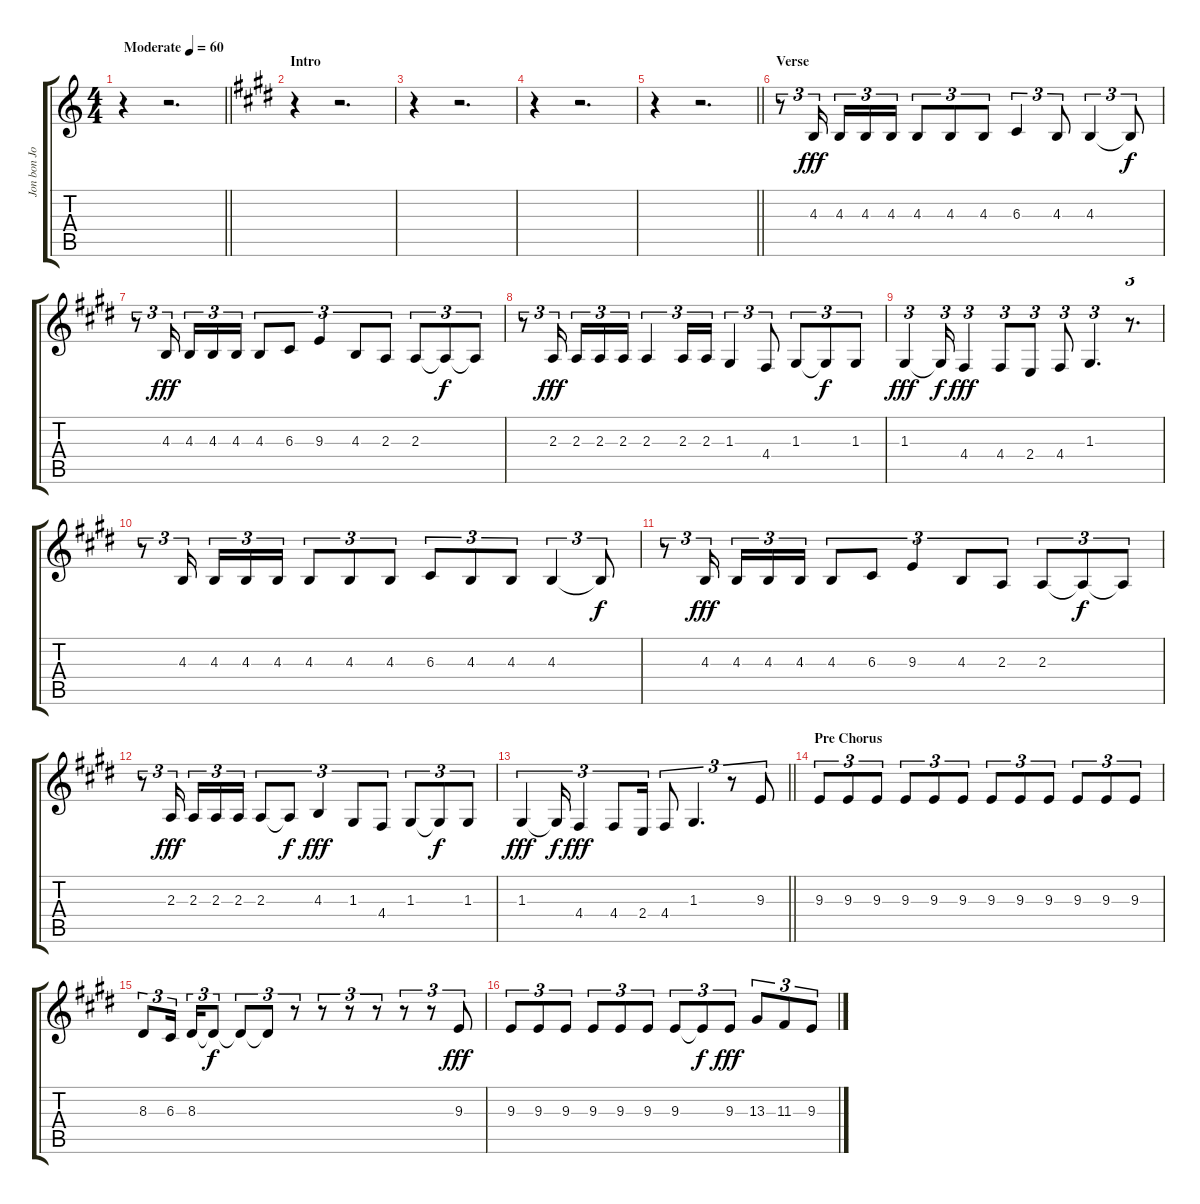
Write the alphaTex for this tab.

\track ("Jon bon Jovi" "Jon bon Jo") {instrument bassoon}
\staff {score tabs}
\tuning (E4 B3 G3 D3 A2 E2) {hide}
\ts (4 4)
\tempo (60 "Moderate")
\clef g2
\barLineRight lightlight
\ks c
r.4{dy fff instrument bassoon} r.2{d} |
\section ("" "Intro")
\ks e
r.4 r.2{d} |
r.4 r.2{d} |
r.4 r.2{d} |
\barLineRight lightlight
r.4 r.2{d} |
\section ("" "Verse")
r.8{tu (3 2)} 4.3.16{tu (3 2)} 4.3.16{tu (3 2)} 4.3.16{tu (3 2)} 4.3.16{tu (3 2)} 4.3.8{tu (3 2)} 4.3.8{tu (3 2)} 4.3.8{tu (3 2)} 6.3.4{tu (3 2)} 4.3.8{tu (3 2)} 4.3.4{tu (3 2)} 4.3{t}.8{tu (3 2) dy f} |
r.8{tu (3 2)} 4.3.16{tu (3 2) dy fff} 4.3.16{tu (3 2)} 4.3.16{tu (3 2)} 4.3.16{tu (3 2)} 4.3.8{tu (3 2)} 6.3.8{tu (3 2)} 9.3.4{tu (3 2)} 4.3.8{tu (3 2)} 2.3.8{tu (3 2)} 2.3.8{tu (3 2)} 2.3{t}.8{tu (3 2) dy f} 2.3{t}.8{tu (3 2)} |
r.8{tu (3 2)} 2.3.16{tu (3 2) dy fff} 2.3.16{tu (3 2)} 2.3.16{tu (3 2)} 2.3.16{tu (3 2)} 2.3.4{tu (3 2)} 2.3.16{tu (3 2)} 2.3.16{tu (3 2)} 1.3.4{tu (3 2)} 4.4.8{tu (3 2)} 1.3.8{tu (3 2)} 1.3{t}.8{tu (3 2) dy f} 1.3.8{tu (3 2)} |
1.3.4{tu (3 2) dy fff} 1.3{t}.16{tu (3 2) dy f} 4.4.4{tu (3 2) dy fff} 4.4.8{tu (3 2)} 2.4.8{tu (3 2)} 4.4.8{tu (3 2)} 1.3.4{d tu (3 2)} r.8{d tu (3 2)} |
r.8{tu (3 2)} 4.3.16{tu (3 2)} 4.3.16{tu (3 2)} 4.3.16{tu (3 2)} 4.3.16{tu (3 2)} 4.3.8{tu (3 2)} 4.3.8{tu (3 2)} 4.3.8{tu (3 2)} 6.3.8{tu (3 2)} 4.3.8{tu (3 2)} 4.3.8{tu (3 2)} 4.3.4{tu (3 2)} 4.3{t}.8{tu (3 2) dy f} |
r.8{tu (3 2)} 4.3.16{tu (3 2) dy fff} 4.3.16{tu (3 2)} 4.3.16{tu (3 2)} 4.3.16{tu (3 2)} 4.3.8{tu (3 2)} 6.3.8{tu (3 2)} 9.3.4{tu (3 2)} 4.3.8{tu (3 2)} 2.3.8{tu (3 2)} 2.3.8{tu (3 2)} 2.3{t}.8{tu (3 2) dy f} 2.3{t}.8{tu (3 2)} |
r.8{tu (3 2)} 2.3.16{tu (3 2) dy fff} 2.3.16{tu (3 2)} 2.3.16{tu (3 2)} 2.3.16{tu (3 2)} 2.3.8{tu (3 2)} 2.3{t}.8{tu (3 2) dy f} 4.3.4{tu (3 2) dy fff} 1.3.8{tu (3 2)} 4.4.8{tu (3 2)} 1.3.8{tu (3 2)} 1.3{t}.8{tu (3 2) dy f} 1.3.8{tu (3 2)} |
\barLineRight lightlight
1.3.4{tu (3 2) dy fff} 1.3{t}.16{tu (3 2) dy f} 4.4.4{tu (3 2) dy fff} 4.4.8{tu (3 2)} 2.4.16{tu (3 2)} 4.4.8{tu (3 2)} 1.3.4{d tu (3 2)} r.8{tu (3 2)} 9.3.8{tu (3 2)} |
\section ("" "Pre Chorus")
9.3.8{tu (3 2)} 9.3.8{tu (3 2)} 9.3.8{tu (3 2)} 9.3.8{tu (3 2)} 9.3.8{tu (3 2)} 9.3.8{tu (3 2)} 9.3.8{tu (3 2)} 9.3.8{tu (3 2)} 9.3.8{tu (3 2)} 9.3.8{tu (3 2)} 9.3.8{tu (3 2)} 9.3.8{tu (3 2)} |
8.3.8{tu (3 2)} 6.3.16{tu (3 2)} 8.3.16{tu (3 2)} 8.3{t}.8{tu (3 2) dy f} 8.3{t}.8{tu (3 2)} 8.3{t}.8{tu (3 2)} r.8{tu (3 2)} r.8{tu (3 2)} r.8{tu (3 2)} r.8{tu (3 2)} r.8{tu (3 2)} r.8{tu (3 2)} 9.3.8{tu (3 2) dy fff} |
9.3.8{tu (3 2)} 9.3.8{tu (3 2)} 9.3.8{tu (3 2)} 9.3.8{tu (3 2)} 9.3.8{tu (3 2)} 9.3.8{tu (3 2)} 9.3.8{tu (3 2)} 9.3{t}.8{tu (3 2) dy f} 9.3.8{tu (3 2) dy fff} 13.3.8{tu (3 2)} 11.3.8{tu (3 2)} 9.3.8{tu (3 2)}
